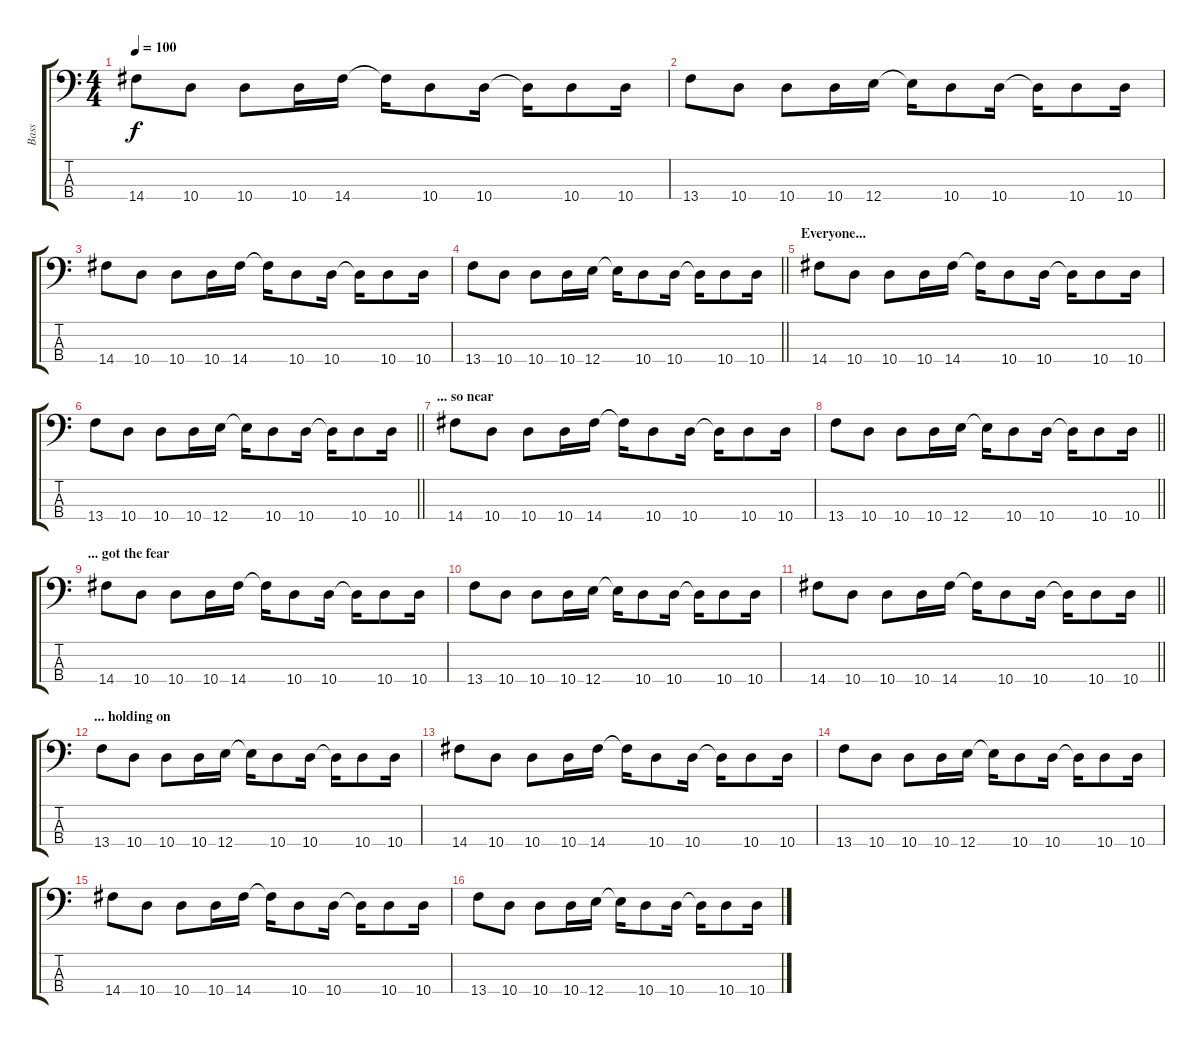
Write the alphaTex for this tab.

\track ("Bass" "Bass") {instrument electricbassfinger}
\staff {score tabs}
\tuning (G2 D2 A1 E1) {hide}
\ts (4 4)
\tempo 100
\clef f4
\ks c
14.4.8{dy f} 10.4.8 10.4.8 10.4.16 14.4.16 14.4{t}.16 10.4.8 10.4.16 10.4{t}.16 10.4.8 10.4.16 |
13.4.8 10.4.8 10.4.8 10.4.16 12.4.16 12.4{t}.16 10.4.8 10.4.16 10.4{t}.16 10.4.8 10.4.16 |
14.4.8 10.4.8 10.4.8 10.4.16 14.4.16 14.4{t}.16 10.4.8 10.4.16 10.4{t}.16 10.4.8 10.4.16 |
\barLineRight lightlight
13.4.8 10.4.8 10.4.8 10.4.16 12.4.16 12.4{t}.16 10.4.8 10.4.16 10.4{t}.16 10.4.8 10.4.16 |
\section ("" "Everyone...")
14.4.8 10.4.8 10.4.8 10.4.16 14.4.16 14.4{t}.16 10.4.8 10.4.16 10.4{t}.16 10.4.8 10.4.16 |
\barLineRight lightlight
13.4.8 10.4.8 10.4.8 10.4.16 12.4.16 12.4{t}.16 10.4.8 10.4.16 10.4{t}.16 10.4.8 10.4.16 |
\section ("" "... so near")
14.4.8 10.4.8 10.4.8 10.4.16 14.4.16 14.4{t}.16 10.4.8 10.4.16 10.4{t}.16 10.4.8 10.4.16 |
\barLineRight lightlight
13.4.8 10.4.8 10.4.8 10.4.16 12.4.16 12.4{t}.16 10.4.8 10.4.16 10.4{t}.16 10.4.8 10.4.16 |
\section ("" "... got the fear")
14.4.8 10.4.8 10.4.8 10.4.16 14.4.16 14.4{t}.16 10.4.8 10.4.16 10.4{t}.16 10.4.8 10.4.16 |
13.4.8 10.4.8 10.4.8 10.4.16 12.4.16 12.4{t}.16 10.4.8 10.4.16 10.4{t}.16 10.4.8 10.4.16 |
\barLineRight lightlight
14.4.8 10.4.8 10.4.8 10.4.16 14.4.16 14.4{t}.16 10.4.8 10.4.16 10.4{t}.16 10.4.8 10.4.16 |
\section ("" "... holding on")
13.4.8 10.4.8 10.4.8 10.4.16 12.4.16 12.4{t}.16 10.4.8 10.4.16 10.4{t}.16 10.4.8 10.4.16 |
14.4.8 10.4.8 10.4.8 10.4.16 14.4.16 14.4{t}.16 10.4.8 10.4.16 10.4{t}.16 10.4.8 10.4.16 |
13.4.8 10.4.8 10.4.8 10.4.16 12.4.16 12.4{t}.16 10.4.8 10.4.16 10.4{t}.16 10.4.8 10.4.16 |
14.4.8 10.4.8 10.4.8 10.4.16 14.4.16 14.4{t}.16 10.4.8 10.4.16 10.4{t}.16 10.4.8 10.4.16 |
13.4.8 10.4.8 10.4.8 10.4.16 12.4.16 12.4{t}.16 10.4.8 10.4.16 10.4{t}.16 10.4.8 10.4.16
